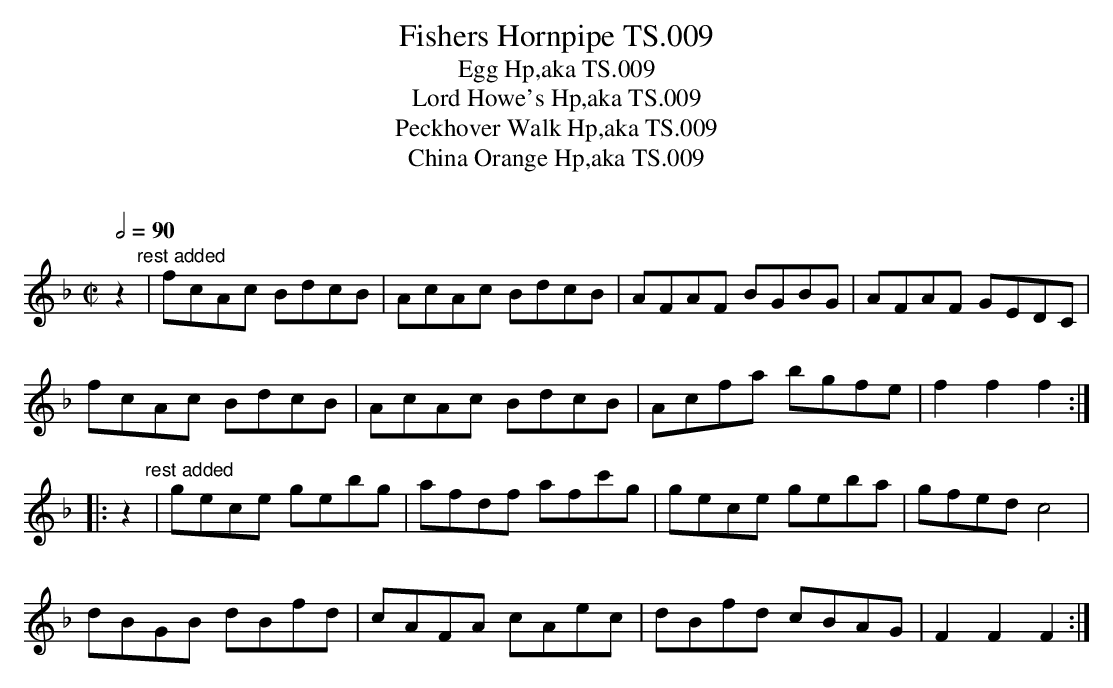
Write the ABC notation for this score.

X:1
T:Fishers Hornpipe TS.009
T:Egg Hp,aka TS.009
T:Lord Howe's Hp,aka TS.009
T:Peckhover Walk Hp,aka TS.009
T:China Orange Hp,aka TS.009
M:C|
L:1/8
Q:1/2=90
O:
K:F
z2"rest added"|fcAc BdcB|AcAc BdcB|AFAF BGBG|AFAF GEDC|
fcAc BdcB|AcAc BdcB|Acfa bgfe|f2f2f2:|
|:z2"rest added"|gece gebg|afdf afc'g|gece geba|gfedc4|
dBGB dBfd|cAFA cAec|dBfd cBAG|F2F2F2:|]
